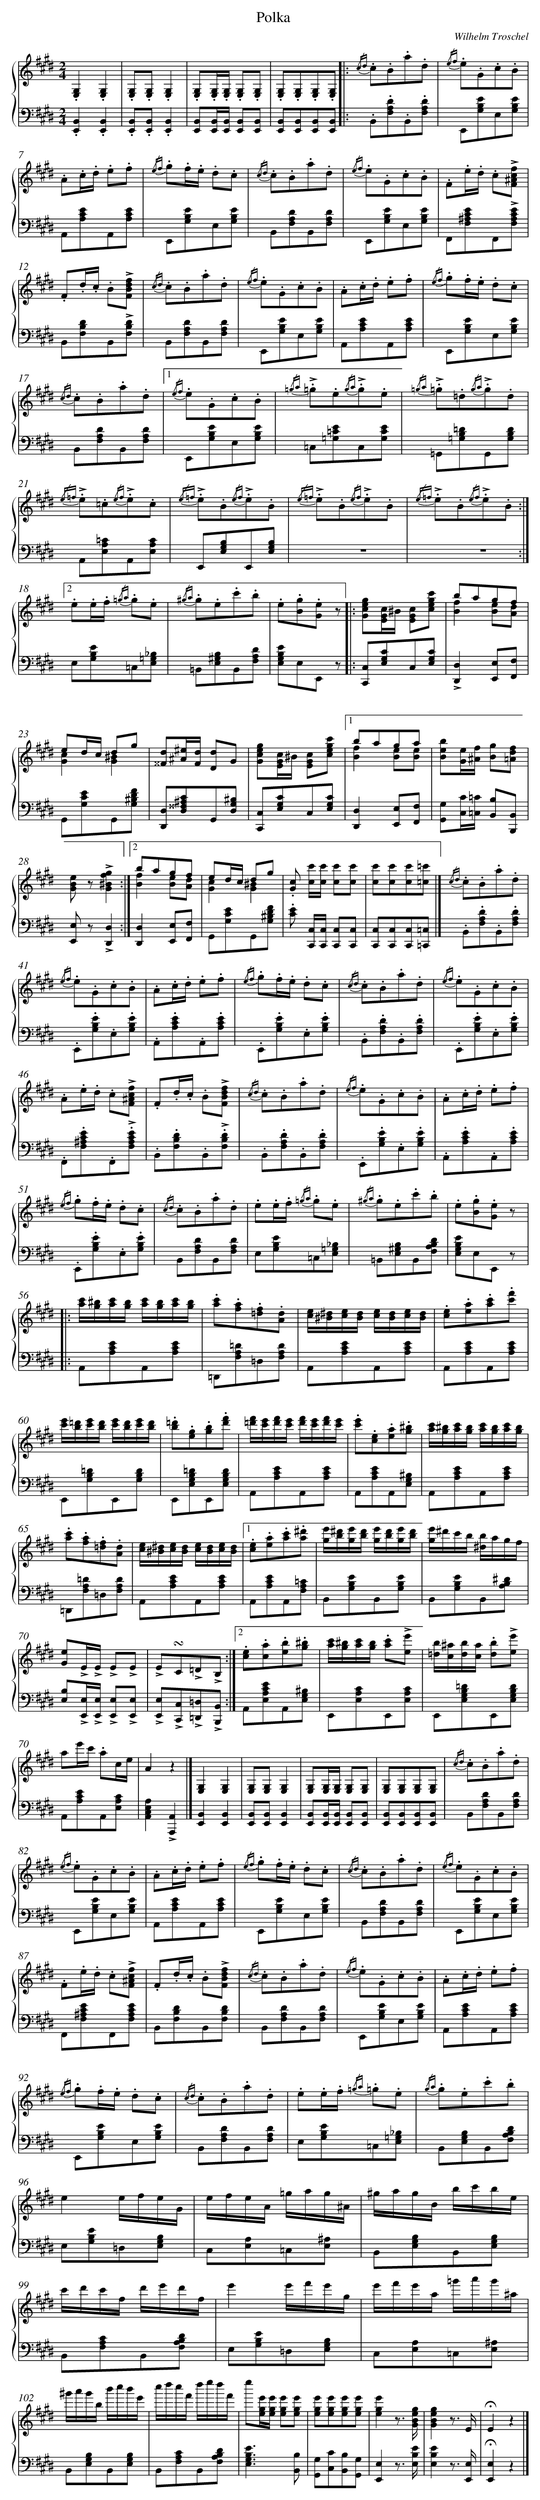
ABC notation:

X:1
T: Polka
C: Wilhelm Troschel
L: 1/8
M: 2/4
%%staves {1 2}
V: 1 clef=treble
V: 2 clef=bass
K: E
[V:1] .[E,2G,2].[E,2G,2] |
[V:2] .[E,,2B,,2].[E,,2B,,2] |
[V:1] .[E,G,].[E,G,].[E,2G,2] |
[V:2] .[E,,B,,].[E,,B,,].[E,,2B,,2] |
[V:1] .[E,G,].[E,/G,/].[E,/G,/] .[E,G,].[E,G,] |
[V:2] [E,,B,,][E,,/B,,/][E,,/B,,/] [E,,B,,][E,,B,,] |
[V:1] .[E,G,].[E,G,].[E,G,].[E,G,] ]|:
[V:2] [E,,B,,][E,,B,,][E,,B,,][E,,B,,] ]|:
[V:1] {/cd} .c.B.a.d |
[V:2] .B,,.[F,A,D].B,,.[F,A,D] |
[V:1] {/ef} .e.G.c.B |
[V:2] E,,[G,B,E]E,[G,B,E] |
[V:1] .A.c/.d/ .e.f |
[V:2] A,,[A,CE]A,,[A,CE] |
[V:1] {/ef} .g.f/.e/ .d.c |
[V:2] E,,[G,B,E]E,[G,B,E] |
[V:1] {/cd} .c.B.a.d |
[V:2] B,,[F,A,D]B,,[F,A,D] |
[V:1] {/ef} .e.G.c.B |
[V:2] E,,[G,B,E]E,[G,B,E] |
[V:1] .F.e/.d/ .c!accent![F^Acf] |
[V:2] F,,[F,^A,CE]F,,!accent![F,A,CE] |
[V:1] .F.d/.c/ .B!accent![FBdf] |
[V:2] B,,[F,B,D]B,,!accent![F,B,D] |
[V:1] {/cd} .c.B.a.d |
[V:2] B,,[F,A,D]B,,[F,A,D] |
[V:1] {/ef} .e.G.c.B |
[V:2] E,,[G,B,E]E,[G,B,E] |
[V:1] .A.c/.d/ .e.f |
[V:2] A,,[A,CE]A,,[A,CE] |
[V:1] {/ef} .g.f/.e/ .d.c |
[V:2] E,,[G,B,E]E,[G,B,E] |
[V:1] {/cd} .c.B.a.d |[1
[V:2] B,,[F,A,D]B,,[F,A,D] |
[V:1] {/ef} .e.G.c.B |
[V:2] E,,[G,B,E]E,[G,B,E] |
[V:1] {/=ga} .!accent!=g.e{/ga}.!accent!g.e |
[V:2] =C,[=G,=CE]C,[G,CE] |
[V:1] {/=ga} .!accent!=g.=d{/ga}.!accent!g.d |
[V:2] =G,,[=G,B,=D]G,,[G,B,D] |
[V:1] {/e=f} .!accent!e.=c{/ef}.!accent!e.c |
[V:2] A,,[E,A,=C]A,,[E,A,C] |
[V:1] {/e=f} .!accent!e.B{/ef}.!accent!e.B |
[V:2] E,,[E,G,B,]E,,[E,G,B,] |
[V:1] {/e=f} .!accent!e.B{/ef}.!accent!e.B |
[V:2] z4 |
[V:1] {/e=f} .!accent!e.B{/ef}.!accent!e.B :|][2
[V:2] z4 :|]
[V:1] .e.e/.f/ {/=ga} .g.e |
[V:2] E,[G,B,E]=C,[E,=G,_B,] |
[V:1] {/^ga} .g.e.c'.b |
[V:2] =B,,[E,^G,B,]B,,[F,A,D] |
[V:1] .e.[Bg].[Ge] z ]|:
[V:2] [E,G,B,E]E,E,, z ]|:
[V:1] [Gceg][E/G/c/]^B/ [EGc][cegc'] |
[V:2] [C,,C,][E,G,C]C,[E,G,C] |
[V:1] bagf & [B2f2][Be][Ad] |
[V:2] !accent![D,,2D,2][E,,E,][F,,F,] |
[V:1] ed/c/ dg & [G2c2][G2^B2] |
[V:2] G,,[G,CE]G,,[G,^B,DF] |
[V:1] [^^Fd][^A/^e/][F/d/] [Dd]G |
[V:2] [D,,D,][D,^^F,^A,C]G,,[D,G,^B,] |
[V:1] [Gceg][E/G/c/]^B/ [EGc][cegc'] |[1
[V:2] [C,,C,][E,G,C]C,[E,G,C] |
[V:1] baga & [B2f2][Be][Be] |
[V:2] [D,,2D,2][E,,E,][F,,F,] |
[V:1] [Beb][G/e/][^A/f/] [Bg][=Adf] |
[V:2] [G,,G,][C,/C/][=C,/=C/] [B,,B,][B,,,B,,] |
[V:1] [GBe] z!accent![G2^B2f2g2] :|][2
[V:2] [E,,E,] z!accent![D,,2D,2] :|]
[V:1] bagf & [B2f2][Be][Ad] |
[V:2] [D,,2D,2][E,,E,][F,,F,] |
[V:1] ed/c/ dg & [G2c2][G2^B2] |
[V:2] G,,[G,CE]G,,[G,^B,DF] |
[V:1] .[Gc] [c/c'/][c/c'/] [cc'][cc'] |
[V:2] .[CE] [C,,/C,/][C,,/C,/] [C,,C,][C,,C,] |
[V:1] [cc'][cc'][cc'][=c=c'] |]
[V:2] [C,,C,][C,,C,][C,,C,][=C,,=C,] |]
[V:1] {/cd} .c.B.a.d [I:setbarnb 41]|
[V:2] .B,,.[F,A,D].B,,.[F,A,D] |
[V:1] {/ef} .e.G.c.B |
[V:2] .E,,.[G,B,E].E,.[G,B,E] |
[V:1] .A.c/.d/ .e.f |
[V:2] .A,,.[A,CE].A,,.[A,CE] |
[V:1] {/ef} .g.f/.e/ .d.c |
[V:2] .E,,.[G,B,E].E,.[G,B,E] |
[V:1] {/cd} .c.B.a.d |
[V:2] .B,,.[F,A,D].B,,.[F,A,D] |
[V:1] {/ef} .e.G.c.B |
[V:2] .E,,.[G,B,E].E,.[G,B,E] |
[V:1] .A.e/.d/ .c!accent![F^Acf] |
[V:2] .F,,.[F,^A,CE].F,,.!accent![F,A,CE] |
[V:1] .F.d/.c/ .B!accent![FBdf] |
[V:2] .B,,.[F,B,D].B,,.!accent![F,B,D] |
[V:1] {/cd} .c.B.a.d |
[V:2] .B,,.[F,A,D].B,,.[F,A,D] |
[V:1] {/ef} .e.G.c.B |
[V:2] .E,,.[G,B,E].E,.[G,B,E] |
[V:1] .A.c/.d/ .e.f |
[V:2] .A,,.[A,CE].A,,.[A,CE] |
[V:1] {/ef} .g.f/.e/ .d.c |
[V:2] .E,,.[G,B,E].E,.[G,B,E] |
[V:1] {/cd} .c.B.a.d |
[V:2] B,,[F,A,D]B,,[F,A,D] |
[V:1] .e.e/.f/ {/=ga} .g.e |
[V:2] E,[G,B,E]=C,[E,=G,_B,] |
[V:1] {/^ga} .g.e.c'.b |
[V:2] =B,,[E,^G,B,]B,,[F,A,B,D] |
[V:1] .e.[Bg].[Ge] z ]|:
[V:2] [E,G,B,E]E,E,, z ]|:
[V:1]  [K:E] [a/c'/][g/^b/][a/c'/][g/b/] [a/c'/][g/b/][a/c'/][g/b/] |
[V:2]  [K:E] A,,[A,CE]A,,[A,CE] |
[V:1] .[ac'].[fa].[=df].[Ad] |
[V:2] =D,,[F,A,=D]=D,[F,A,D] |
[V:1] [c/e/][^B/^d/][c/e/][B/d/] [c/e/][B/d/][c/e/][B/d/] |
[V:2] A,,[A,CE]A,,[A,CE] |
[V:1] .[ce].[ea].[ac'].[c'f'] |
[V:2] A,,[A,CE]A,,[A,CE] |
[V:1] [c'/e'/][b/=d'/][c'/e'/][b/d'/] [c'/e'/][b/d'/][c'/e'/][b/d'/] |
[V:2] E,,[G,B,=D]E,,[G,B,D] |
[V:1] .[b=d'].[eg].[gb].[d'f'] |
[V:2] E,,[E,G,B,=D]E,,[E,G,B,D] |
[V:1] [=d'/f'/][c'/e'/][d'/f'/][c'/e'/] [d'/f'/][c'/e'/][d'/f'/][c'/e'/] |
[V:2] A,,[A,CE]A,,[A,CE] |
[V:1] .[c'e'].[ce].[ea].[g^b] |
[V:2] A,,[A,CE]A,,[E,G,^B,] |
[V:1] [a/c'/][g/^b/][a/c'/][g/b/] [a/c'/][g/b/][a/c'/][g/b/] |
[V:2] A,,[A,CE]A,,[A,CE] |
[V:1] .[ac'].[fa].[=df].[Ad] |
[V:2] =D,,[F,A,=D]=D,[F,A,D] |
[V:1] [c/e/][^B/^d/][c/e/][B/d/] [c/e/][B/d/][c/e/][B/d/] |[1
[V:2] A,,[A,CE]A,,[A,CE] |
[V:1] .[ce].[ea].[ac'].[a^d'] |
[V:2] A,,[A,CE]A,,[F,A,=C] |
[V:1] [g/e'/][b/^d'/][g/e'/][b/d'/] [g/e'/][b/d'/][g/e'/][b/d'/] |
[V:2] B,,[G,B,E]B,,[G,B,E] |
[V:1] [g/e'/]^d'/c'/b/ [^d/b/]a/g/f/ |
[V:2] B,,[G,B,E]B,,[A,B,^D] |
[V:1] [Ge]!accent!E/!accent!E/ !accent!E!accent!E |
[V:2] [E,B,]!accent![E,,/E,/]!accent![E,,/E,/] !accent![E,,E,]!accent![E,,E,] |
[V:1] !accent!E!turn!C!accent!=D!accent!B, :|][2
[V:2] !accent![E,,E,]!accent![C,,C,]!accent![=D,,=D,]!accent![B,,,B,,] :|]
[V:1] .[ce].[ca].[eb].[g^b] |
[V:2] A,,[E,A,CE]A,,[E,G,^B,] |
[V:1] [a/c'/][g/^b/][a/c'/][g/b/] .[ac']!accent![ee'] |
[V:2] E,,[E,A,C]E,,[E,A,C] |
[V:1] [=d/b/][c/^a/][d/b/][c/a/] .[db]!accent![ee'] |
[V:2] E,,[E,G,B,=D]E,,[E,G,B,D] |
[V:1] ae'/c'/ .ac/e/ |
[V:2] A,,[A,CE]A,,[E,A,C] |
[V:1] A2z2 |]
[V:2] [A,,2C,2E,2A,2]!accent![A,,,2A,,2] |]
[V:1]  [K:E] [E,2G,2][E,2G,2] [I:setbarnb 78]|
[V:2]  [K:E] [E,,2B,,2][E,,2B,,2] |
[V:1] [E,G,][E,G,][E,2G,2] |
[V:2] [E,,B,,][E,,B,,][E,,2B,,2] |
[V:1]  [K:E] [E,G,][E,/G,/][E,/G,/] [E,G,][E,G,] |
[V:2]  [K:E] [E,,B,,][E,,/B,,/][E,,/B,,/] [E,,B,,][E,,B,,] |
[V:1] [E,G,][E,G,][E,G,][E,G,] |
[V:2] [E,,B,,][E,,B,,][E,,B,,][E,,B,,] |
[V:1] {/cd} .c.B.a.d |
[V:2] B,,[F,A,D]B,,[F,A,D] |
[V:1] {/ef} .e.G.c.B |
[V:2] E,,[G,B,E]E,[G,B,E] |
[V:1] .A.c/.d/ .e.f |
[V:2] A,,[A,CE]A,,[A,CE] |
[V:1] {/ef} .g.f/.e/ .d.c |
[V:2] E,,[G,B,E]E,[G,B,E] |
[V:1] {/cd} .c.B.a.d |
[V:2] B,,[F,A,D]B,,[F,A,D] |
[V:1] {/ef} .e.G.c.B |
[V:2] E,,[G,B,E]E,[G,B,E] |
[V:1] .F.e/.d/ .c!accent![F^Acf] |
[V:2] F,,[F,^A,CE]F,,[F,A,CE] |
[V:1] .F.d/.c/ .B!accent![FBdf] |
[V:2] B,,[F,B,D]B,,[F,B,D] |
[V:1] {/cd} .c.B.a.d |
[V:2] B,,[F,A,D]B,,[F,A,D] |
[V:1] {/ef} .e.G.c.B |
[V:2] E,,[G,B,E]E,[G,B,E] |
[V:1] .A.c/.d/ .e.f |
[V:2] A,,[A,CE]A,,[A,CE] |
[V:1] {/ef} .g.f/.e/ .d.c |
[V:2] E,,[G,B,E]E,[G,B,E] |
[V:1] {/cd} .c.B.a.d |
[V:2] B,,[F,A,D]B,,[F,A,D] |
[V:1] .e.e/.f/ {/=ga} .=g.e |
[V:2] E,[G,B,E]=C,[E,=G,_B,] |
[V:1] {/ga} .g.e.c'.b |
[V:2] B,,[E,G,B,]B,,[F,A,B,D] |
[V:1] e2e/f/e/G/ |
[V:2] E,[G,B,E]=D,[E,G,B,] |
[V:1] e/f/e/A/ =g/a/g/^A/ |
[V:2] C,[E,A,]=C,[E,^A,] |
[V:1] ^g/a/g/B/ b/c'/b/e/ |
[V:2] B,,[E,G,B,]B,,[E,G,B,] |
[V:1] c'/d'/c'/f/ d'/e'/d'/f/ |
[V:2] B,,[F,A,C]B,,[F,A,B,D] |
[V:1] e'2e'/f'/e'/g/ |
[V:2] E,[G,B,E]=D,[E,G,B,] |
[V:1] e'/f'/e'/a/ =g'/a'/g'/^a/ |
[V:2] C,[E,A,]=C,[E,^A,] |
[V:1] ^g'/a'/g'/b/ b'/c''/b'/e'/ |
[V:2] B,,[E,G,B,]B,,[E,G,B,] |
[V:1] c''/d''/c''/f'/ d''/e''/d''/f'/ |
[V:2] B,,[F,A,C]B,,[F,A,B,D] |
[V:1] e''[e/g/e'/][e/g/e'/] [ege'][ege'] |
[V:2] [E,3G,3B,3E3][B,,B,] |
[V:1] [ege'][ege'][ege'][ege'] |
[V:2] [G,,G,][C,C][B,,B,][G,,G,] |
[V:1] [e2g2e'2]z3/ [G/B/e/g/] |
[V:2] [E,,2E,2]z3/ [E,/B,/E/] |
[V:1] [G2B2e2g2]z3/ E/ |
[V:2] [E,2B,2E2]z3/ [E,,/E,/] |
[V:1] !fermata!E2z2 |]
[V:2] !fermata![E,,2E,2]z2 |]
